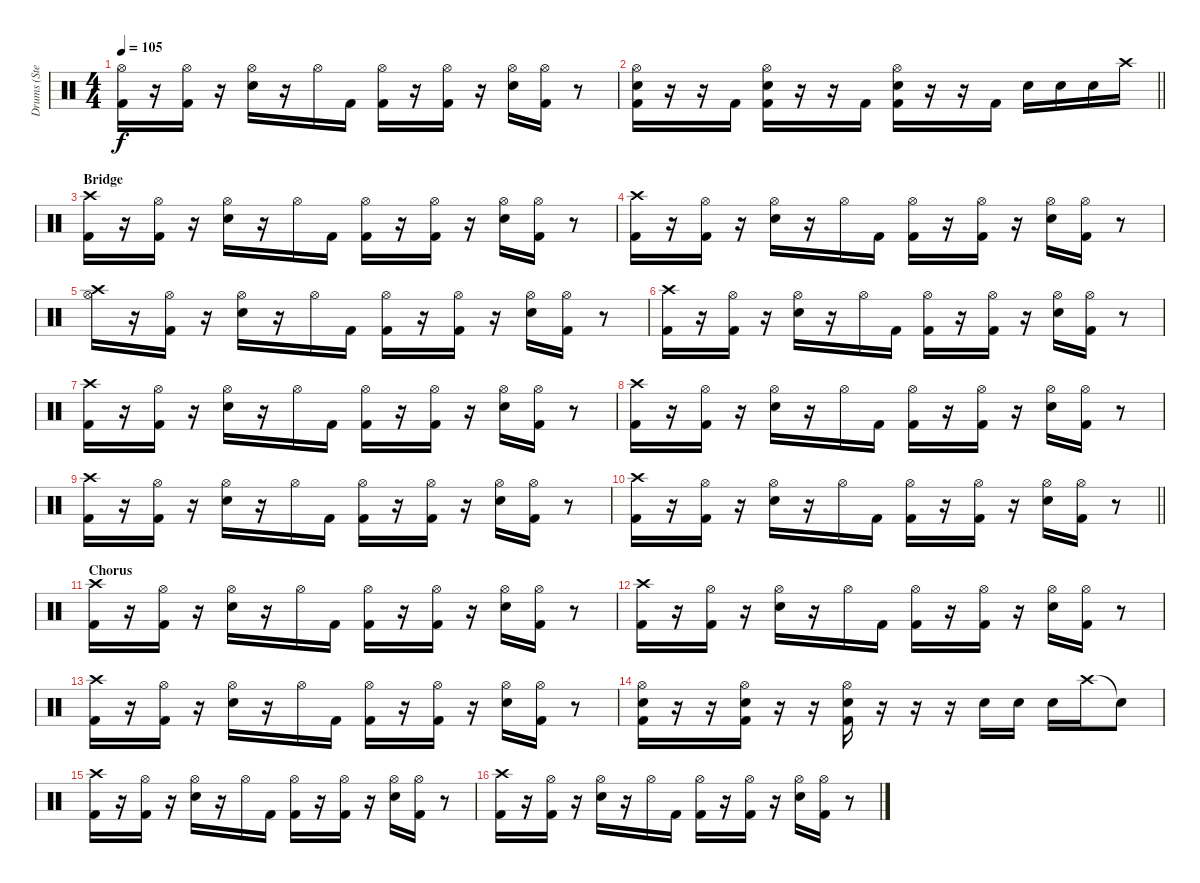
\track ("Drums (Steven)" "Drums (Ste") {instrument percussion}
\staff {score}
\articulation defaults
\ts (4 4)
\tempo 105
\clef neutral
\ks c
("Hi-Hat (open)" "Kick (hit) 2").16{dy f} r.16 ("Hi-Hat (open)" "Kick (hit) 2").16 r.16 ("Hi-Hat (open)" "Snare (hit) 2").16 r.16 "Hi-Hat (open)".16 "Kick (hit) 2".16 ("Kick (hit) 2" "Hi-Hat (open)").16 r.16 ("Kick (hit) 2" "Hi-Hat (open)").16 r.16 ("Hi-Hat (open)" "Snare (hit) 2").16 ("Kick (hit) 2" "Hi-Hat (open)").16 r.8 |
\barLineRight lightlight
("Kick (hit) 2" "Snare (hit) 2" "Hi-Hat (open)").16 r.16 r.16 "Kick (hit) 2".16 ("Kick (hit) 2" "Snare (hit) 2" "Hi-Hat (open)").16 r.16 r.16 "Kick (hit) 2".16 ("Kick (hit) 2" "Snare (hit) 2" "Hi-Hat (open)").16 r.16 r.16 "Kick (hit) 2".16 "Snare (hit) 2".16 "Snare (hit) 2".16 "Snare (hit) 2".16 "Crash high (hit)".16 |
\section ("" "Bridge")
("Crash high (hit)" "Kick (hit) 2").16 r.16 ("Hi-Hat (open)" "Kick (hit) 2").16 r.16 ("Hi-Hat (open)" "Snare (hit) 2").16 r.16 "Hi-Hat (open)".16 "Kick (hit) 2".16 ("Kick (hit) 2" "Hi-Hat (open)").16 r.16 ("Kick (hit) 2" "Hi-Hat (open)").16 r.16 ("Hi-Hat (open)" "Snare (hit) 2").16 ("Kick (hit) 2" "Hi-Hat (open)").16 r.8 |
("Crash high (hit)" "Kick (hit) 2").16 r.16 ("Hi-Hat (open)" "Kick (hit) 2").16 r.16 ("Hi-Hat (open)" "Snare (hit) 2").16 r.16 "Hi-Hat (open)".16 "Kick (hit) 2".16 ("Kick (hit) 2" "Hi-Hat (open)").16 r.16 ("Kick (hit) 2" "Hi-Hat (open)").16 r.16 ("Hi-Hat (open)" "Snare (hit) 2").16 ("Kick (hit) 2" "Hi-Hat (open)").16 r.8 |
("Hi-Hat (open)" "Crash high (hit)").16 r.16 ("Hi-Hat (open)" "Kick (hit) 2").16 r.16 ("Hi-Hat (open)" "Snare (hit) 2").16 r.16 "Hi-Hat (open)".16 "Kick (hit) 2".16 ("Kick (hit) 2" "Hi-Hat (open)").16 r.16 ("Kick (hit) 2" "Hi-Hat (open)").16 r.16 ("Hi-Hat (open)" "Snare (hit) 2").16 ("Kick (hit) 2" "Hi-Hat (open)").16 r.8 |
("Crash high (hit)" "Kick (hit) 2").16 r.16 ("Hi-Hat (open)" "Kick (hit) 2").16 r.16 ("Hi-Hat (open)" "Snare (hit) 2").16 r.16 "Hi-Hat (open)".16 "Kick (hit) 2".16 ("Kick (hit) 2" "Hi-Hat (open)").16 r.16 ("Kick (hit) 2" "Hi-Hat (open)").16 r.16 ("Hi-Hat (open)" "Snare (hit) 2").16 ("Kick (hit) 2" "Hi-Hat (open)").16 r.8 |
("Crash high (hit)" "Kick (hit) 2").16 r.16 ("Hi-Hat (open)" "Kick (hit) 2").16 r.16 ("Hi-Hat (open)" "Snare (hit) 2").16 r.16 "Hi-Hat (open)".16 "Kick (hit) 2".16 ("Kick (hit) 2" "Hi-Hat (open)").16 r.16 ("Kick (hit) 2" "Hi-Hat (open)").16 r.16 ("Hi-Hat (open)" "Snare (hit) 2").16 ("Kick (hit) 2" "Hi-Hat (open)").16 r.8 |
("Crash high (hit)" "Kick (hit) 2").16 r.16 ("Hi-Hat (open)" "Kick (hit) 2").16 r.16 ("Hi-Hat (open)" "Snare (hit) 2").16 r.16 "Hi-Hat (open)".16 "Kick (hit) 2".16 ("Kick (hit) 2" "Hi-Hat (open)").16 r.16 ("Kick (hit) 2" "Hi-Hat (open)").16 r.16 ("Hi-Hat (open)" "Snare (hit) 2").16 ("Kick (hit) 2" "Hi-Hat (open)").16 r.8 |
("Crash high (hit)" "Kick (hit) 2").16 r.16 ("Hi-Hat (open)" "Kick (hit) 2").16 r.16 ("Hi-Hat (open)" "Snare (hit) 2").16 r.16 "Hi-Hat (open)".16 "Kick (hit) 2".16 ("Kick (hit) 2" "Hi-Hat (open)").16 r.16 ("Kick (hit) 2" "Hi-Hat (open)").16 r.16 ("Hi-Hat (open)" "Snare (hit) 2").16 ("Kick (hit) 2" "Hi-Hat (open)").16 r.8 |
\barLineRight lightlight
("Crash high (hit)" "Kick (hit) 2").16 r.16 ("Hi-Hat (open)" "Kick (hit) 2").16 r.16 ("Hi-Hat (open)" "Snare (hit) 2").16 r.16 "Hi-Hat (open)".16 "Kick (hit) 2".16 ("Kick (hit) 2" "Hi-Hat (open)").16 r.16 ("Kick (hit) 2" "Hi-Hat (open)").16 r.16 ("Hi-Hat (open)" "Snare (hit) 2").16 ("Kick (hit) 2" "Hi-Hat (open)").16 r.8 |
\section ("" "Chorus")
("Crash high (hit)" "Kick (hit) 2").16 r.16 ("Hi-Hat (open)" "Kick (hit) 2").16 r.16 ("Hi-Hat (open)" "Snare (hit) 2").16 r.16 "Hi-Hat (open)".16 "Kick (hit) 2".16 ("Kick (hit) 2" "Hi-Hat (open)").16 r.16 ("Kick (hit) 2" "Hi-Hat (open)").16 r.16 ("Hi-Hat (open)" "Snare (hit) 2").16 ("Kick (hit) 2" "Hi-Hat (open)").16 r.8 |
("Crash high (hit)" "Kick (hit) 2").16 r.16 ("Hi-Hat (open)" "Kick (hit) 2").16 r.16 ("Hi-Hat (open)" "Snare (hit) 2").16 r.16 "Hi-Hat (open)".16 "Kick (hit) 2".16 ("Kick (hit) 2" "Hi-Hat (open)").16 r.16 ("Kick (hit) 2" "Hi-Hat (open)").16 r.16 ("Hi-Hat (open)" "Snare (hit) 2").16 ("Kick (hit) 2" "Hi-Hat (open)").16 r.8 |
("Crash high (hit)" "Kick (hit) 2").16 r.16 ("Hi-Hat (open)" "Kick (hit) 2").16 r.16 ("Hi-Hat (open)" "Snare (hit) 2").16 r.16 "Hi-Hat (open)".16 "Kick (hit) 2".16 ("Kick (hit) 2" "Hi-Hat (open)").16 r.16 ("Kick (hit) 2" "Hi-Hat (open)").16 r.16 ("Hi-Hat (open)" "Snare (hit) 2").16 ("Kick (hit) 2" "Hi-Hat (open)").16 r.8 |
("Kick (hit) 2" "Snare (hit) 2" "Hi-Hat (open)").16 r.16 r.16 ("Kick (hit) 2" "Snare (hit) 2" "Hi-Hat (open)").16 r.16 r.16 ("Kick (hit) 2" "Snare (hit) 2" "Hi-Hat (open)").16 r.16 r.16 r.16 "Snare (hit) 2".16 "Snare (hit) 2".16 "Snare (hit) 2".16 "Crash high (hit)".16 "Snare (hit)"{t}.8 |
("Crash high (hit)" "Kick (hit) 2").16 r.16 ("Hi-Hat (open)" "Kick (hit) 2").16 r.16 ("Hi-Hat (open)" "Snare (hit) 2").16 r.16 "Hi-Hat (open)".16 "Kick (hit) 2".16 ("Kick (hit) 2" "Hi-Hat (open)").16 r.16 ("Kick (hit) 2" "Hi-Hat (open)").16 r.16 ("Hi-Hat (open)" "Snare (hit) 2").16 ("Kick (hit) 2" "Hi-Hat (open)").16 r.8 |
("Crash high (hit)" "Kick (hit) 2").16 r.16 ("Hi-Hat (open)" "Kick (hit) 2").16 r.16 ("Hi-Hat (open)" "Snare (hit) 2").16 r.16 "Hi-Hat (open)".16 "Kick (hit) 2".16 ("Kick (hit) 2" "Hi-Hat (open)").16 r.16 ("Kick (hit) 2" "Hi-Hat (open)").16 r.16 ("Hi-Hat (open)" "Snare (hit) 2").16 ("Kick (hit) 2" "Hi-Hat (open)").16 r.8
